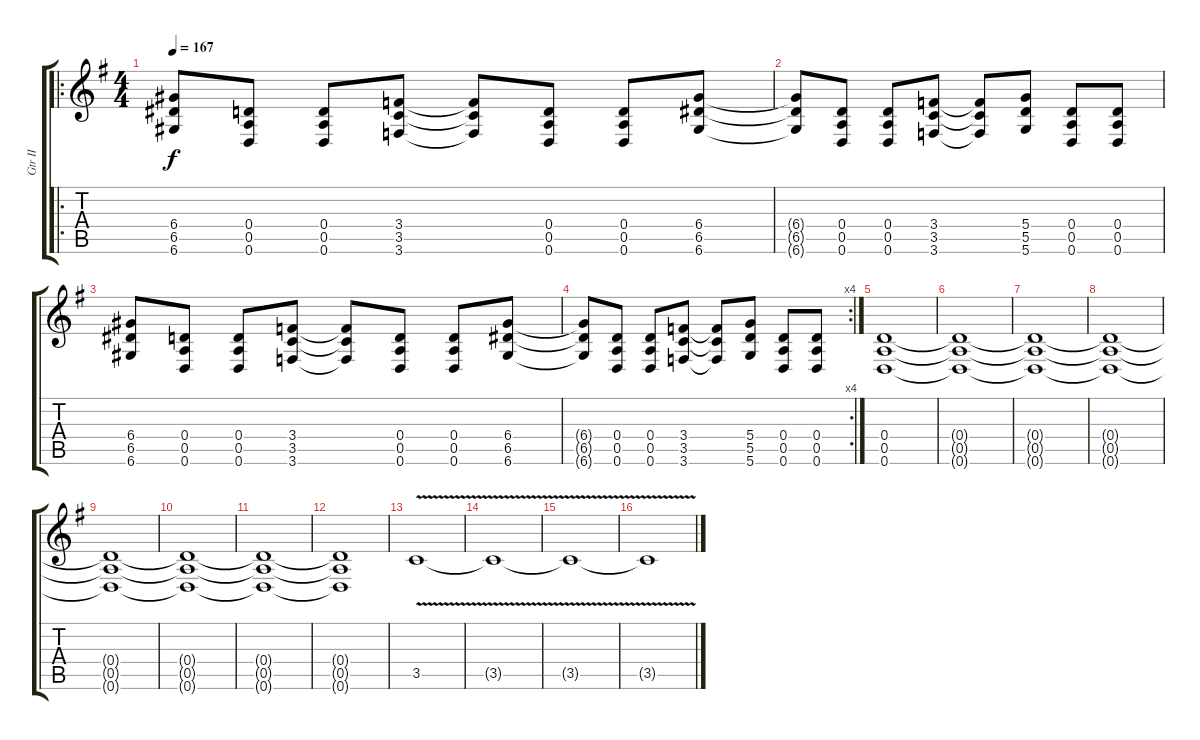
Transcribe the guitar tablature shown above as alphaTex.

\track ("Gtr II" "Gtr II") {instrument overdrivenguitar}
\staff {score tabs}
\tuning (E4 B3 G3 D3 A2 D2) {hide}
\ro
\ts (4 4)
\tempo 167
\clef g2
\ks g
(6.4 6.5 6.6).8{dy f} (0.4 0.5 0.6).8 (0.4 0.5 0.6).8 (3.4 3.5 3.6).8 (3.4{t} 3.5{t} 3.6{t}).8 (0.4 0.5 0.6).8 (0.4 0.5 0.6).8 (6.4 6.5 6.6).8 |
(6.4{t} 6.5{t} 6.6{t}).8 (0.4 0.5 0.6).8 (0.4 0.5 0.6).8 (3.4 3.5 3.6).8 (3.4{t} 3.5{t} 3.6{t}).8 (5.4 5.5 5.6).8 (0.4 0.5 0.6).8 (0.4 0.5 0.6).8 |
(6.4 6.5 6.6).8 (0.4 0.5 0.6).8 (0.4 0.5 0.6).8 (3.4 3.5 3.6).8 (3.4{t} 3.5{t} 3.6{t}).8 (0.4 0.5 0.6).8 (0.4 0.5 0.6).8 (6.4 6.5 6.6).8 |
\rc 4
(6.4{t} 6.5{t} 6.6{t}).8 (0.4 0.5 0.6).8 (0.4 0.5 0.6).8 (3.4 3.5 3.6).8 (3.4{t} 3.5{t} 3.6{t}).8 (5.4 5.5 5.6).8 (0.4 0.5 0.6).8 (0.4 0.5 0.6).8 |
(0.4 0.5 0.6).1 |
(0.4{t} 0.5{t} 0.6{t}).1 |
(0.4{t} 0.5{t} 0.6{t}).1 |
(0.4{t} 0.5{t} 0.6{t}).1 |
(0.4{t} 0.5{t} 0.6{t}).1 |
(0.4{t} 0.5{t} 0.6{t}).1 |
(0.4{t} 0.5{t} 0.6{t}).1 |
(0.4{t} 0.5{t} 0.6{t}).1 |
3.5{v}.1 |
3.5{v t}.1 |
3.5{v t}.1 |
3.5{v t}.1
